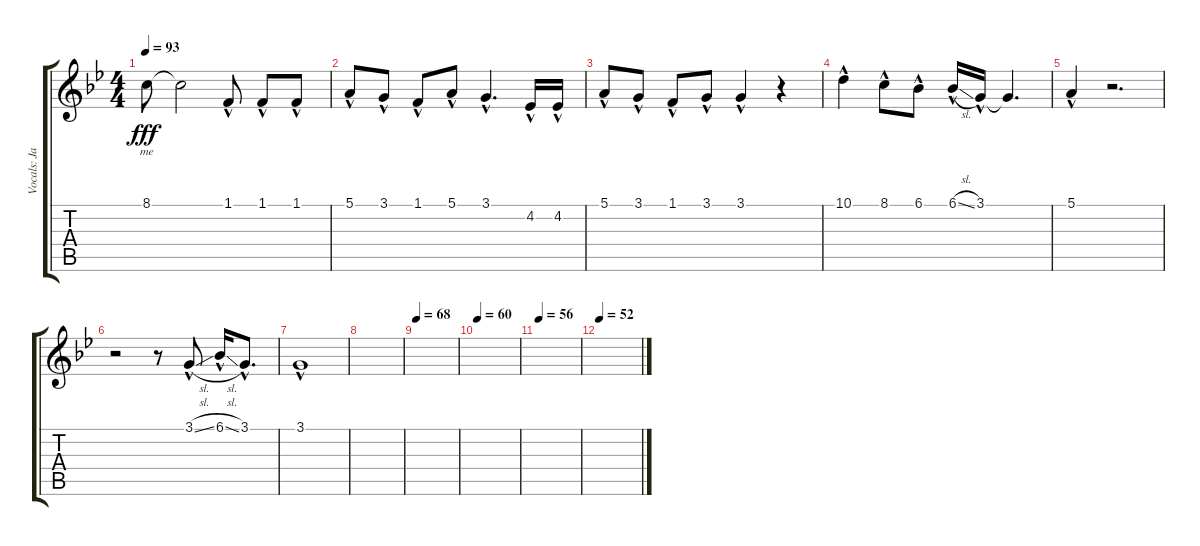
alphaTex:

\track ("Vocals: Janet" "Vocals: Ja") {instrument lead2sawtooth}
\staff {score tabs}
\tuning (E4 B3 G3 D3 A2 E2) {hide}
\ts (4 4)
\tempo 93
\clef g2
\ks bb
8.1{t}.8{lyrics (0 "me") lyrics (1 "") lyrics (2 "") lyrics (3 "") lyrics (4 "") dy fff} 8.1{t}.2 1.1{hac}.8 1.1{hac}.8 1.1{hac}.8 |
5.1{hac}.8 3.1{hac}.8 1.1{hac}.8 5.1{hac}.8 3.1{hac}.4{d} 4.2{hac}.16 4.2{hac}.16 |
5.1{hac}.8 3.1{hac}.8 1.1{hac}.8 3.1{hac}.8 3.1{hac}.4 r.4 |
10.1{hac}.4 8.1{hac}.8 6.1{hac}.8 6.1{sl hac}.16 3.1{hac}.16 3.1{t}.4{d} |
5.1{hac}.4 r.2{d} |
r.2 r.8 3.1{sl hac}.8 6.1{sl hac}.16 3.1{hac}.8{d} |
3.1{hac}.1{volume 0} |
|
\tempo 68
|
\tempo 60
|
\tempo (56 0.03125)
|
\tempo 52
